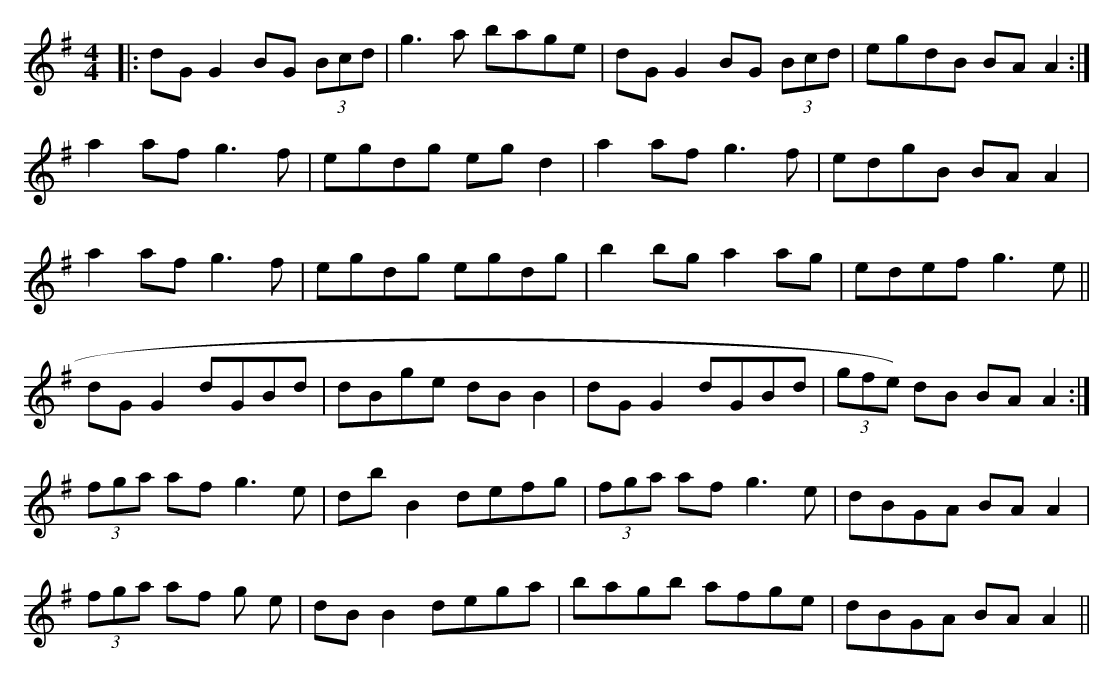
X:1
M:4/4
K:G
|:dG G2 BG (3Bcd|g3a bage|dG G2 BG (3Bcd|egdB BA A2:|
a2 af g3f|egdg egd2|a2af g3f|edgB BAA2|
a2 af g3f|egdg egdg|b2 bg a2ag|edef g3e||
dGG2 dGBd|dBge dBB2|dGG2 dGBd|(3gfe) dB BAA2:|
(3fga af g3e|dbB2 defg|(3fga af g3e|dBGA BAA2|
(3fga af g 3e|dBB2 dega|bagb afge|dBGA BAA2||
